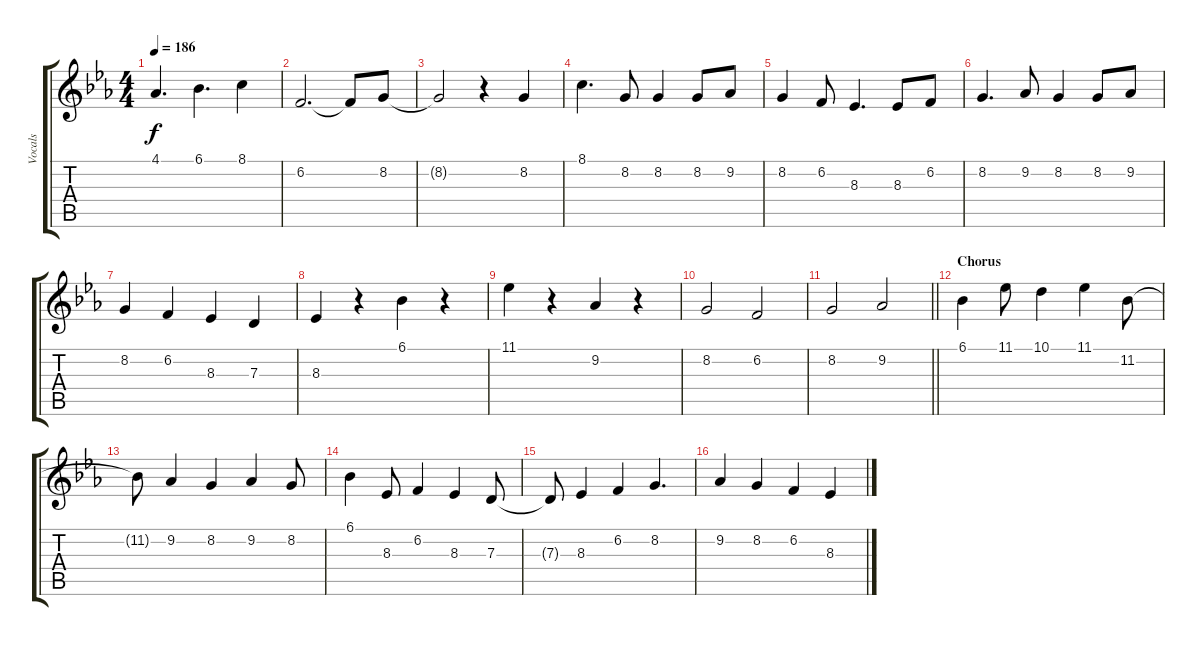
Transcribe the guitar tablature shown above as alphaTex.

\track ("Vocals" "Vocals") {instrument altosax}
\staff {score tabs}
\tuning (E4 B3 G3 D3 A2 E2) {hide}
\ts (4 4)
\tempo 186
\clef g2
\ks eb
4.1.4{d dy f} 6.1.4{d} 8.1.4 |
6.2.2{d} 6.2{t}.8 8.2.8 |
8.2{t}.2 r.4 8.2.4 |
8.1.4{d} 8.2.8 8.2.4 8.2.8 9.2.8 |
8.2.4 6.2.8 8.3.4{d} 8.3.8 6.2.8 |
8.2.4{d} 9.2.8 8.2.4 8.2.8 9.2.8 |
8.2.4 6.2.4 8.3.4 7.3.4 |
8.3.4 r.4 6.1.4 r.4 |
11.1.4 r.4 9.2.4 r.4 |
8.2.2 6.2.2 |
\barLineRight lightlight
8.2.2 9.2.2 |
\section ("" "Chorus")
6.1.4 11.1.8 10.1.4 11.1.4 11.2.8 |
11.2{t}.8 9.2.4 8.2.4 9.2.4 8.2.8 |
6.1.4 8.3.8 6.2.4 8.3.4 7.3.8 |
7.3{t}.8 8.3.4 6.2.4 8.2.4{d} |
9.2.4 8.2.4 6.2.4 8.3.4
